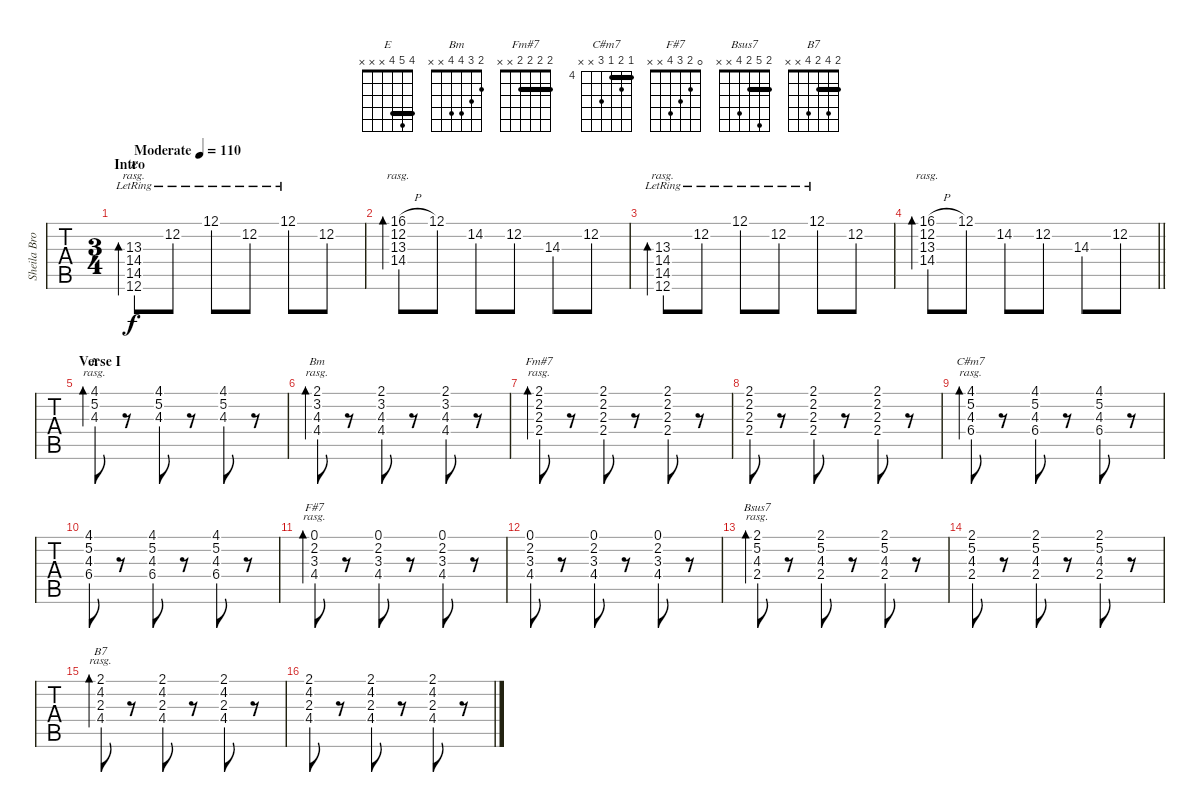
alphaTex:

\track ("Sheila Bromberrg's harp arr. for guitar" "Sheila Bro") {instrument orchestralharp}
\staff {tabs}
\tuning (E4 B3 G3 D3 A2 E2) {hide}
\chord ("E" x x 13 14 14 12) {firstfret 12}
\chord ("E" 4 5 4 x x x) {barre 4}
\chord ("Bm" 2 3 4 4 x x)
\chord ("Fm#7" 2 2 2 2 x x) {barre 2}
\chord ("C#m7" 4 5 4 6 x x) {firstfret 4 barre 4}
\chord ("F#7" 0 2 3 4 x x)
\chord ("Bsus7" 2 5 2 4 x x) {barre 2}
\chord ("B7" 2 4 2 4 x x) {barre 2}
\ts (3 4)
\section ("" "Intro")
\tempo (110 "Moderate")
\clef g2
\ks e
(13.3{lr} 14.4{lr} 14.5 12.6).8{bd 240 ch "E" rasg ii dy f instrument orchestralharp} 12.2{lr}.8 12.1{lr}.8 12.2{lr}.8 12.1{lr}.8 12.2.8 |
(16.1{h} 12.2 13.3 14.4).8{bd 240 rasg ii} 12.1.8 14.2.8 12.2.8 14.3.8 12.2.8 |
(13.3{lr} 14.4{lr} 14.5{lr} 12.6{lr}).8{bd 240 rasg ii} 12.2{lr}.8 12.1{lr}.8 12.2{lr}.8 12.1{lr}.8 12.2.8 |
\barLineRight lightlight
(16.1{h} 12.2 13.3 14.4).8{bd 240 rasg ii} 12.1.8 14.2.8 12.2.8 14.3.8 12.2.8 |
\section ("" "Verse I")
(4.1 5.2 4.3).8{bd 60 ch "E" rasg ii} r.8 (4.1 5.2 4.3).8 r.8 (4.1 5.2 4.3).8 r.8 |
(2.1 3.2 4.3 4.4).8{bd 60 ch "Bm" rasg ii} r.8 (2.1 3.2 4.3 4.4).8 r.8 (2.1 3.2 4.3 4.4).8 r.8 |
(2.1 2.2 2.3 2.4).8{bd 60 ch "Fm#7" rasg ii} r.8 (2.1 2.2 2.3 2.4).8 r.8 (2.1 2.2 2.3 2.4).8 r.8 |
(2.1 2.2 2.3 2.4).8 r.8 (2.1 2.2 2.3 2.4).8 r.8 (2.1 2.2 2.3 2.4).8 r.8 |
(4.1 5.2 4.3 6.4).8{bd 60 ch "C#m7" rasg ii} r.8 (4.1 5.2 4.3 6.4).8 r.8 (4.1 5.2 4.3 6.4).8 r.8 |
(4.1 5.2 4.3 6.4).8 r.8 (4.1 5.2 4.3 6.4).8 r.8 (4.1 5.2 4.3 6.4).8 r.8 |
(0.1 2.2 3.3 4.4).8{bd 60 ch "F#7" rasg ii} r.8 (0.1 2.2 3.3 4.4).8 r.8 (0.1 2.2 3.3 4.4).8 r.8 |
(0.1 2.2 3.3 4.4).8 r.8 (0.1 2.2 3.3 4.4).8 r.8 (0.1 2.2 3.3 4.4).8 r.8 |
(2.1 5.2 4.3 2.4).8{bd 60 ch "Bsus7" rasg ii} r.8 (2.1 5.2 4.3 2.4).8 r.8 (2.1 5.2 4.3 2.4).8 r.8 |
(2.1 5.2 4.3 2.4).8 r.8 (2.1 5.2 4.3 2.4).8 r.8 (2.1 5.2 4.3 2.4).8 r.8 |
(2.1 4.2 2.3 4.4).8{bd 60 ch "B7" rasg ii} r.8 (2.1 4.2 2.3 4.4).8 r.8 (2.1 4.2 2.3 4.4).8 r.8 |
(2.1 4.2 2.3 4.4).8 r.8 (2.1 4.2 2.3 4.4).8 r.8 (2.1 4.2 2.3 4.4).8 r.8
